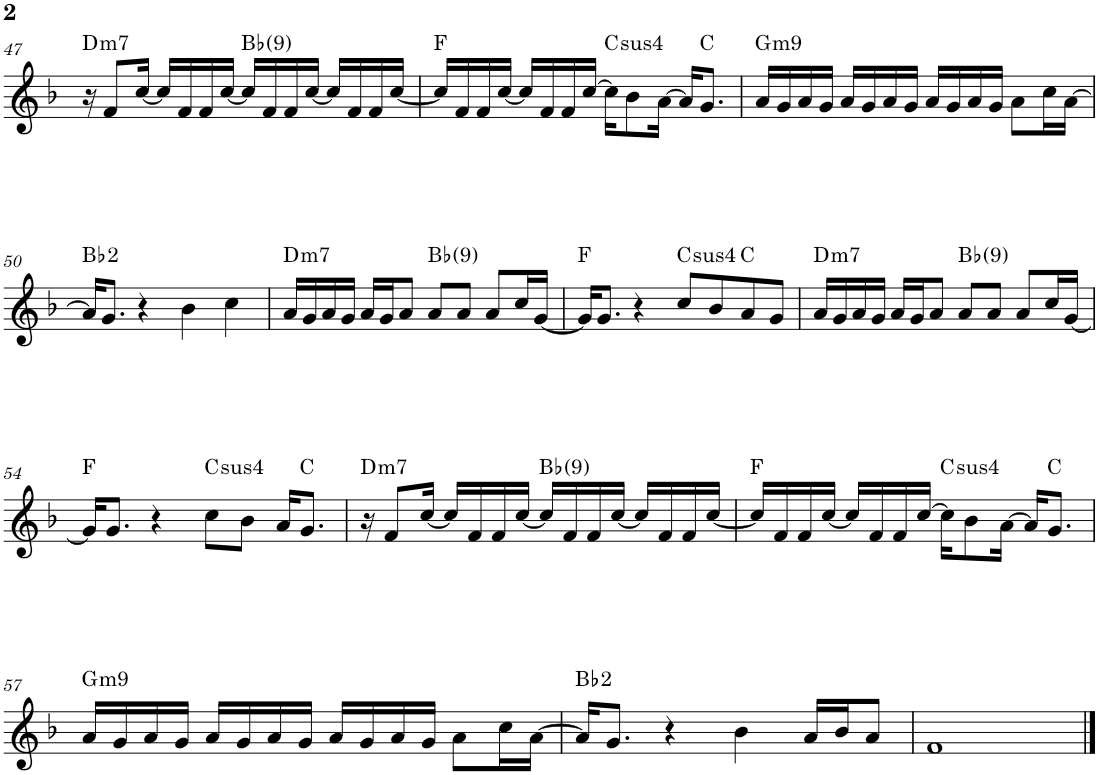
**kern	**harte
*part1	*part1
*staff1	*
*I"P1	*
!!LO:PB:g=z
*clefG2	*
*k[b-]	*
*M4/4	*
=47	=47
!	!LO:H:kt=m7
16r	D:min7
8f/L	.
[16cc/Jk	.
16cc/LL]	.
16f/	.
16f/	.
[16cc/JJ	.
16cc/LL]	Bb:maj(9)
16f/	.
16f/	.
[16cc/JJ	.
16cc/LL]	.
16f/	.
16f/	.
[16cc/JJ	.
=48	=48
16cc/LL]	F:maj
16f/	.
16f/	.
[16cc/JJ	.
16cc/LL]	.
16f/	.
16f/	.
[16cc/JJ	.
!	!LO:H:kt=4
16cc\KL]	C:sus4
8b-\	.
[16a\Jk	.
16a/KL]	.
8.g/J	C:maj
=49	=49
!	!LO:H:kt=m9
16a/LL	G:min9
16g/	.
16a/	.
16g/JJ	.
16a/LL	.
16g/	.
16a/	.
16g/JJ	.
16a/LL	.
16g/	.
16a/	.
16g/JJ	.
8a\L	.
16cc\L	.
[16a\JJ	.
!!LO:LB:g=z
=50	=50
16a/KL]	Bb:maj(2)
8.g/J	.
4r	.
4b-\	.
4cc\	.
=51	=51
!	!LO:H:kt=m7
16a/LL	D:min7
16g/	.
16a/	.
16g/JJ	.
16a/LL	.
16g/J	.
8a/J	.
8a/L	Bb:maj(9)
8a/J	.
8a/L	.
16cc/L	.
[16g/JJ	.
=52	=52
16g/KL]	F:maj
8.g/J	.
4r	.
!	!LO:H:kt=4
8cc/L	C:sus4
8b-/	.
8a/	C:maj
8g/J	.
=53	=53
!	!LO:H:kt=m7
16a/LL	D:min7
16g/	.
16a/	.
16g/JJ	.
16a/LL	.
16g/J	.
8a/J	.
8a/L	Bb:maj(9)
8a/J	.
8a/L	.
16cc/L	.
[16g/JJ	.
!!LO:LB:g=z
=54	=54
16g/KL]	F:maj
8.g/J	.
4r	.
!	!LO:H:kt=4
8cc\L	C:sus4
8b-\J	.
16a/KL	.
8.g/J	C:maj
=55	=55
!	!LO:H:kt=m7
16r	D:min7
8f/L	.
[16cc/Jk	.
16cc/LL]	.
16f/	.
16f/	.
[16cc/JJ	.
16cc/LL]	Bb:maj(9)
16f/	.
16f/	.
[16cc/JJ	.
16cc/LL]	.
16f/	.
16f/	.
[16cc/JJ	.
=56	=56
16cc/LL]	F:maj
16f/	.
16f/	.
[16cc/JJ	.
16cc/LL]	.
16f/	.
16f/	.
[16cc/JJ	.
!	!LO:H:kt=4
16cc\KL]	C:sus4
8b-\	.
[16a\Jk	.
16a/KL]	.
8.g/J	C:maj
!!LO:LB:g=z
=57	=57
!	!LO:H:kt=m9
16a/LL	G:min9
16g/	.
16a/	.
16g/JJ	.
16a/LL	.
16g/	.
16a/	.
16g/JJ	.
16a/LL	.
16g/	.
16a/	.
16g/JJ	.
8a\L	.
16cc\L	.
[16a\JJ	.
=58	=58
16a/KL]	Bb:maj(2)
8.g/J	.
4r	.
4b-\	.
16a/LL	.
16b-/J	.
8a/J	.
=59	=59
1f	.
==	==
*-	*-
